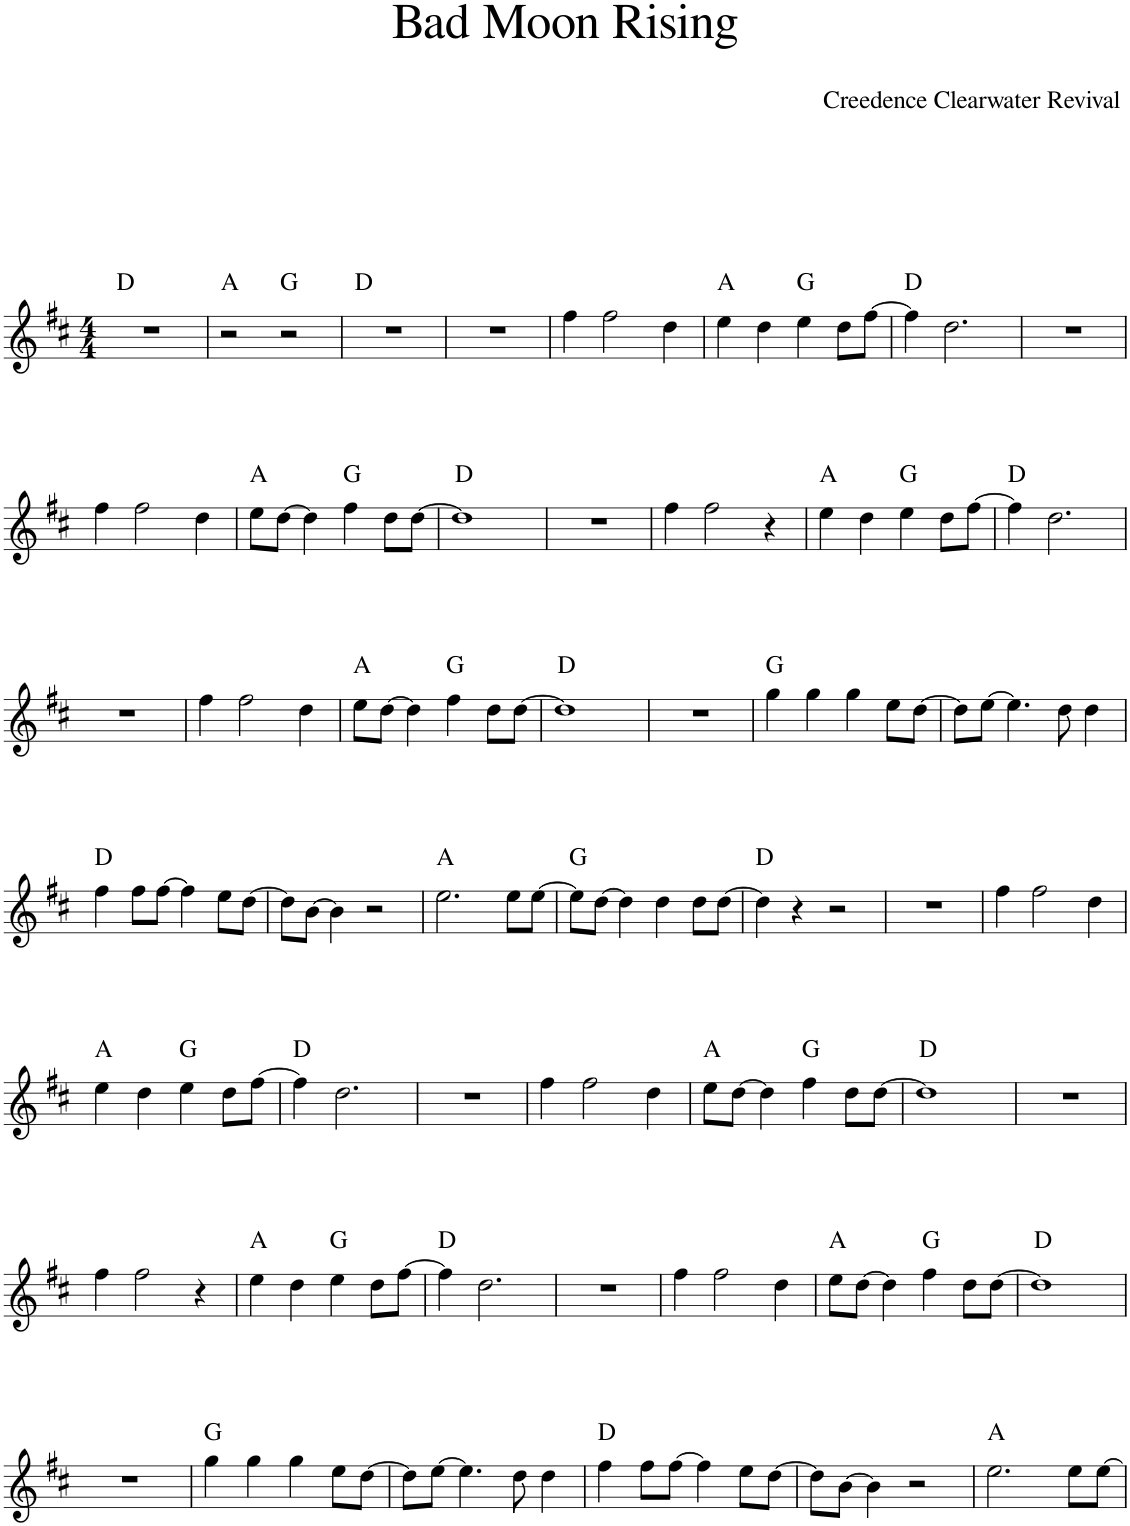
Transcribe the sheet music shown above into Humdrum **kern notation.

**kern	**harte
*part1	*part1
*staff1	*
*I"Piano	*
*I'Pno.	*
*clefG2	*
*k[f#c#]	*
*M4/4	*
=1	=1
1r	D:maj
=2	=2
2r	A:maj
2r	G:maj
=3	=3
1r	D:maj
=4	=4
1r	.
=5	=5
4ff#\	.
2ff#\	.
4dd\	.
=6	=6
4ee\	A:maj
4dd\	.
4ee\	G:maj
8dd\L	.
[8ff#\J	.
=7	=7
4ff#\]	D:maj
2.dd\	.
=8	=8
1r	.
!!LO:LB:g=z
=9	=9
4ff#\	.
2ff#\	.
4dd\	.
=10	=10
8ee\L	A:maj
[8dd\J	.
4dd\]	.
4ff#\	G:maj
8dd\L	.
[8dd\J	.
=11	=11
1dd]	D:maj
=12	=12
1r	.
=13	=13
4ff#\	.
2ff#\	.
4r	.
=14	=14
4ee\	A:maj
4dd\	.
4ee\	G:maj
8dd\L	.
[8ff#\J	.
=15	=15
4ff#\]	D:maj
2.dd\	.
!!LO:LB:g=z
=16	=16
1r	.
=17	=17
4ff#\	.
2ff#\	.
4dd\	.
=18	=18
8ee\L	A:maj
[8dd\J	.
4dd\]	.
4ff#\	G:maj
8dd\L	.
[8dd\J	.
=19	=19
1dd]	D:maj
=20	=20
1r	.
=21	=21
4gg\	G:maj
4gg\	.
4gg\	.
8ee\L	.
[8dd\J	.
=22	=22
8dd\L]	.
[8ee\J	.
4.ee\]	.
8dd\	.
4dd\	.
!!LO:LB:g=z
=23	=23
4ff#\	D:maj
8ff#\L	.
[8ff#\J	.
4ff#\]	.
8ee\L	.
[8dd\J	.
=24	=24
8dd\L]	.
[8b\J	.
4b\]	.
2r	.
=25	=25
2.ee\	A:maj
8ee\L	.
[8ee\J	.
=26	=26
8ee\L]	G:maj
[8dd\J	.
4dd\]	.
4dd\	.
8dd\L	.
[8dd\J	.
=27	=27
4dd\]	D:maj
4r	.
2r	.
=28	=28
1r	.
=29	=29
4ff#\	.
2ff#\	.
4dd\	.
!!LO:LB:g=z
=30	=30
4ee\	A:maj
4dd\	.
4ee\	G:maj
8dd\L	.
[8ff#\J	.
=31	=31
4ff#\]	D:maj
2.dd\	.
=32	=32
1r	.
=33	=33
4ff#\	.
2ff#\	.
4dd\	.
=34	=34
8ee\L	A:maj
[8dd\J	.
4dd\]	.
4ff#\	G:maj
8dd\L	.
[8dd\J	.
=35	=35
1dd]	D:maj
=36	=36
1r	.
!!LO:LB:g=z
=37	=37
4ff#\	.
2ff#\	.
4r	.
=38	=38
4ee\	A:maj
4dd\	.
4ee\	G:maj
8dd\L	.
[8ff#\J	.
=39	=39
4ff#\]	D:maj
2.dd\	.
=40	=40
1r	.
=41	=41
4ff#\	.
2ff#\	.
4dd\	.
=42	=42
8ee\L	A:maj
[8dd\J	.
4dd\]	.
4ff#\	G:maj
8dd\L	.
[8dd\J	.
=43	=43
1dd]	D:maj
!!LO:LB:g=z
=44	=44
1r	.
=45	=45
4gg\	G:maj
4gg\	.
4gg\	.
8ee\L	.
[8dd\J	.
=46	=46
8dd\L]	.
[8ee\J	.
4.ee\]	.
8dd\	.
4dd\	.
=47	=47
4ff#\	D:maj
8ff#\L	.
[8ff#\J	.
4ff#\]	.
8ee\L	.
[8dd\J	.
=48	=48
8dd\L]	.
[8b\J	.
4b\]	.
2r	.
=49	=49
2.ee\	A:maj
8ee\L	.
[8ee\J	.
=	=
*-	*-
